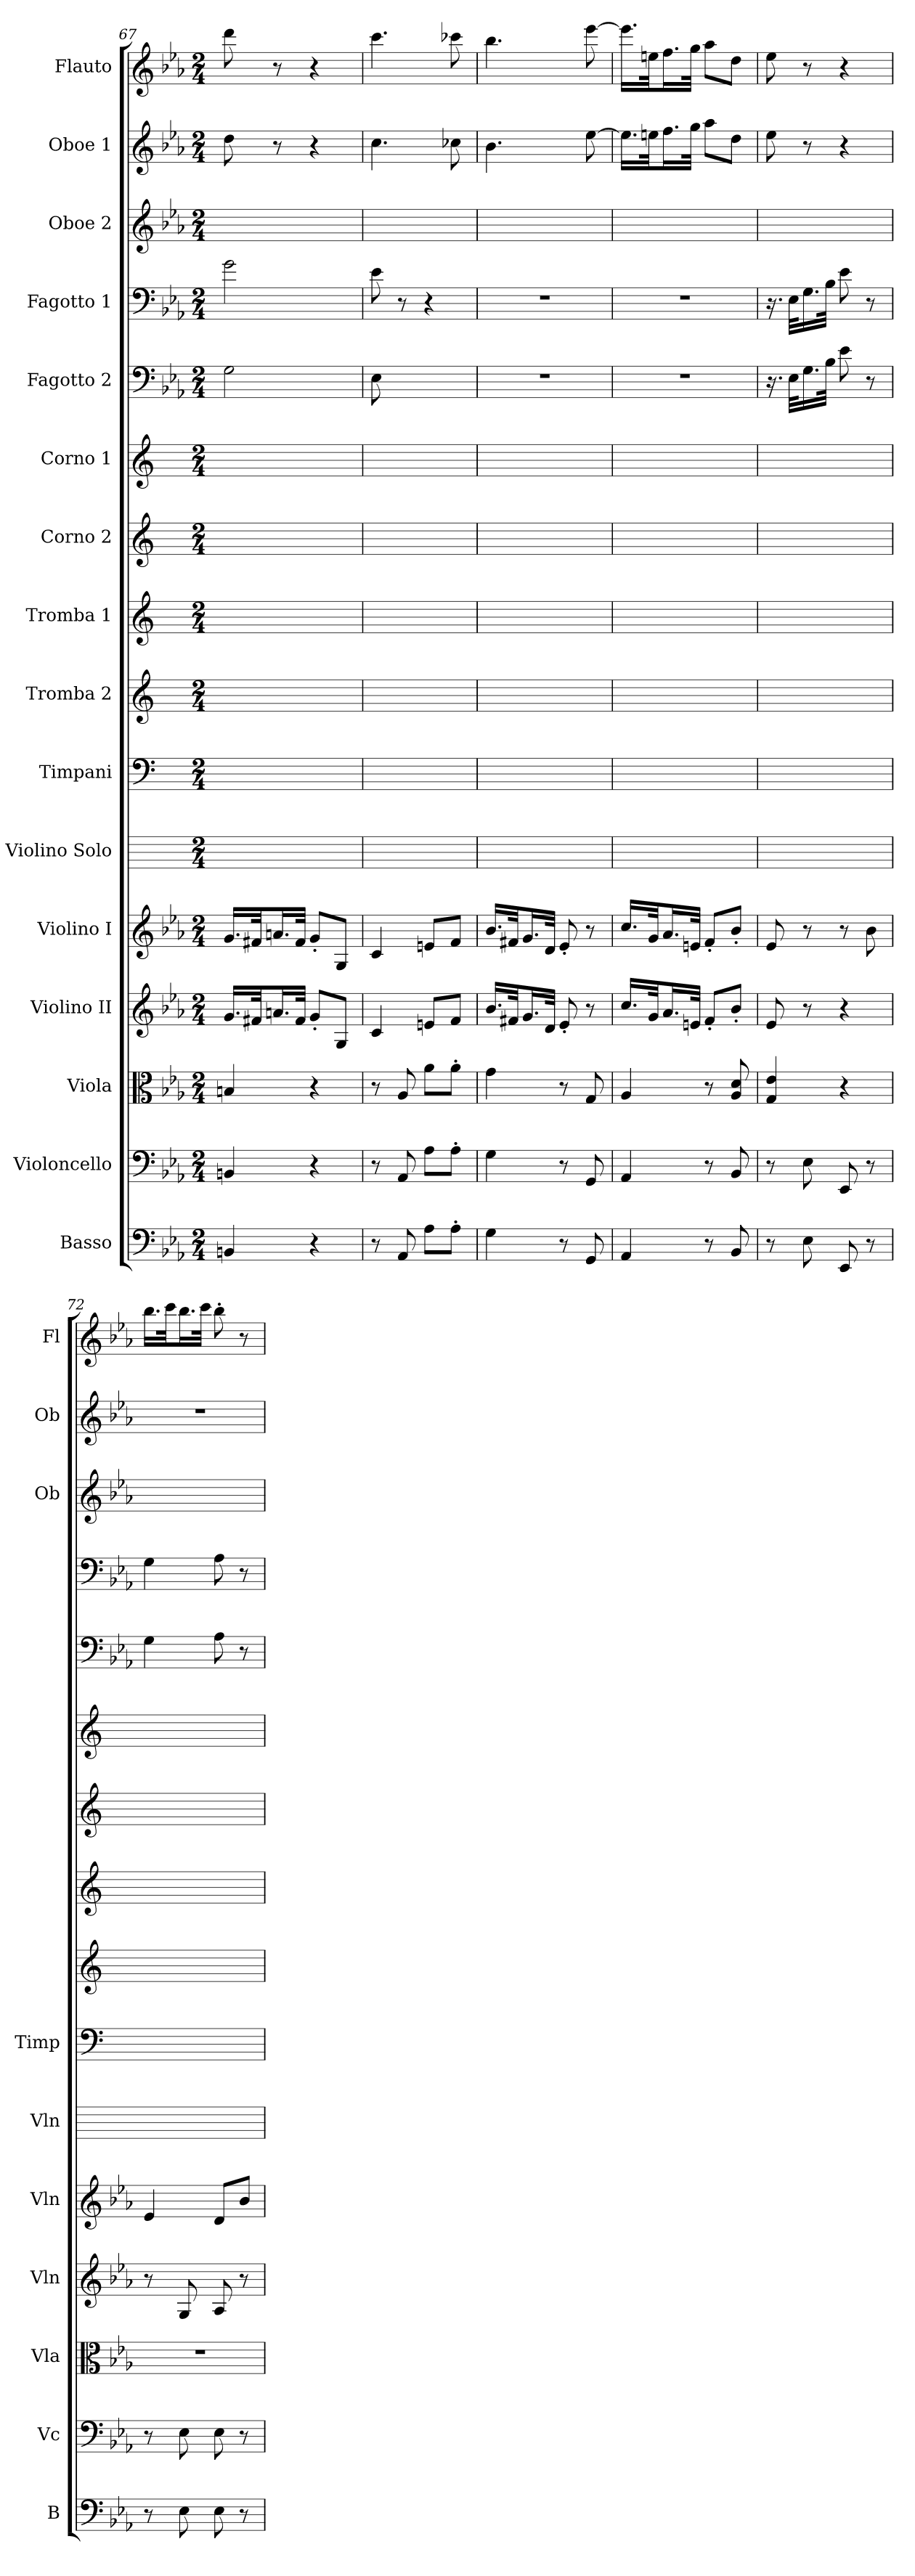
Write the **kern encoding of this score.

**kern	**kern	**kern	**kern	**kern	**kern	**kern	**kern	**kern	**kern	**kern	**kern	**kern	**kern	**kern	**kern
*part16	*part15	*part14	*part13	*part12	*part11	*part10	*part9	*part8	*part7	*part6	*part5	*part4	*part3	*part2	*part1
*staff16	*staff15	*staff14	*staff13	*staff12	*staff11	*staff10	*staff9	*staff8	*staff7	*staff6	*staff5	*staff4	*staff3	*staff2	*staff1
*I"Basso	*I"Violoncello	*I"Viola	*I"Violino II	*I"Violino I	*I"Violino Solo	*I"Timpani	*I"Tromba 2	*I"Tromba 1	*I"Corno 2	*I"Corno 1	*I"Fagotto 2	*I"Fagotto 1	*I"Oboe 2	*I"Oboe 1	*I"Flauto
*I'B	*I'Vc	*I'Vla	*I'Vln	*I'Vln	*I'Vln	*I'Timp	*	*	*	*	*	*	*I'Ob	*I'Ob	*I'Fl
*clefF4	*clefF4	*clefC3	*clefG2	*clefG2	*	*clefF4	*clefG2	*clefG2	*clefG2	*clefG2	*clefF4	*clefF4	*clefG2	*clefG2	*clefG2
*ITrd7c12	*	*	*	*	*	*	*	*	*ITrd7c12	*ITrd7c12	*	*	*	*	*
*k[b-e-a-]	*k[b-e-a-]	*k[b-e-a-]	*k[b-e-a-]	*k[b-e-a-]	*	*	*	*	*	*	*k[b-e-a-]	*k[b-e-a-]	*k[b-e-a-]	*k[b-e-a-]	*k[b-e-a-]
*M2/4	*M2/4	*M2/4	*M2/4	*M2/4	*M2/4	*M2/4	*M2/4	*M2/4	*M2/4	*M2/4	*M2/4	*M2/4	*M2/4	*M2/4	*M2/4
=67	=67	=67	=67	=67	=67	=67	=67	=67	=67	=67	=67	=67	=67	=67	=67
4BBBn	4BBn	4Bn	16.g/LL	16.g/LL	2ryy	2ryy	2ryy	2ryy	2ryy	2ryy	2G	2g	2ryy	8dd	8ddd
.	.	.	32f#X/Jk	32f#X/Jk	.	.	.	.	.	.	.	.	.	.	.
.	.	.	16.an/L	16.an/L	.	.	.	.	.	.	.	.	.	8r	8r
.	.	.	32f#/JJk	32f#/JJk	.	.	.	.	.	.	.	.	.	.	.
4r	4r	4r	8g'/L	8g'/L	.	.	.	.	.	.	.	.	.	4r	4r
.	.	.	8G/J	8G/J	.	.	.	.	.	.	.	.	.	.	.
=68	=68	=68	=68	=68	=68	=68	=68	=68	=68	=68	=68	=68	=68	=68	=68
8r	8r	8r	4c	4c	2ryy	2ryy	2ryy	2ryy	2ryy	2ryy	8E-	8e-	2ryy	4.cc	4.ccc
8AAA-	8AA-	8A-	.	.	.	.	.	.	.	.	8ryy	8r	.	.	.
8AA-\L	8A-\L	8a-\L	8en/L	8en/L	.	.	.	.	.	.	4ryy	4r	.	.	.
8AA-'\J	8A-'\J	8a-'\J	8f/J	8f/J	.	.	.	.	.	.	.	.	.	8cc-X	8ccc-X
=69	=69	=69	=69	=69	=69	=69	=69	=69	=69	=69	=69	=69	=69	=69	=69
4GG	4G	4g	16.b-/LL	16.b-/LL	2ryy	2ryy	2ryy	2ryy	2ryy	2ryy	2r	2r	2ryy	4.b-	4.bb-
.	.	.	32f#X/Jk	32f#X/Jk	.	.	.	.	.	.	.	.	.	.	.
.	.	.	16.g/L	16.g/L	.	.	.	.	.	.	.	.	.	.	.
.	.	.	32d/JJk	32d/JJk	.	.	.	.	.	.	.	.	.	.	.
8r	8r	8r	8e-'	8e-'	.	.	.	.	.	.	.	.	.	.	.
8GGG	8GG	8G	8r	8r	.	.	.	.	.	.	.	.	.	[8ee-	[8eee-
=70	=70	=70	=70	=70	=70	=70	=70	=70	=70	=70	=70	=70	=70	=70	=70
4AAA-	4AA-	4A-	16.cc/LL	16.cc/LL	2ryy	2ryy	2ryy	2ryy	2ryy	2ryy	2r	2r	2ryy	16.ee-\LL]	16.eee-\LL]
.	.	.	32g/Jk	32g/Jk	.	.	.	.	.	.	.	.	.	32een\Jk	32een\Jk
.	.	.	16.a-/L	16.a-/L	.	.	.	.	.	.	.	.	.	16.ff\L	16.ff\L
.	.	.	32en/JJk	32en/JJk	.	.	.	.	.	.	.	.	.	32gg\JJk	32gg\JJk
8r	8r	8r	8f'/L	8f'/L	.	.	.	.	.	.	.	.	.	8aa-\L	8aa-\L
8BBB-	8BB-	8A- 8d	8b-'/J	8b-'/J	.	.	.	.	.	.	.	.	.	8dd\J	8dd\J
=71	=71	=71	=71	=71	=71	=71	=71	=71	=71	=71	=71	=71	=71	=71	=71
8r	8r	4G 4e-	8e-	8e-	2ryy	2ryy	2ryy	2ryy	2ryy	2ryy	16.r	16.r	2ryy	8ee-	8ee-
.	.	.	.	.	.	.	.	.	.	.	32E-\KLL	32E-\KLL	.	.	.
8EE-	8E-	.	8r	8r	.	.	.	.	.	.	16.G\	16.G\	.	8r	8r
.	.	.	.	.	.	.	.	.	.	.	32B-\JJk	32B-\JJk	.	.	.
8EEE-	8EE-	4r	4r	8r	.	.	.	.	.	.	8e-	8e-	.	4r	4r
8r	8r	.	.	8b-	.	.	.	.	.	.	8r	8r	.	.	.
=72	=72	=72	=72	=72	=72	=72	=72	=72	=72	=72	=72	=72	=72	=72	=72
8r	8r	2r	8r	4e-	2ryy	2ryy	2ryy	2ryy	2ryy	2ryy	4G	4G	2ryy	2r	16.bb-\LL
.	.	.	.	.	.	.	.	.	.	.	.	.	.	.	32ccc\Jk
8EE-	8E-	.	8G	.	.	.	.	.	.	.	.	.	.	.	16.bb-\L
.	.	.	.	.	.	.	.	.	.	.	.	.	.	.	32ccc\JJk
8EE-	8E-	.	8A-	8d/L	.	.	.	.	.	.	8A-	8A-	.	.	8bb-'
8r	8r	.	8r	8b-/J	.	.	.	.	.	.	8r	8r	.	.	8r
=	=	=	=	=	=	=	=	=	=	=	=	=	=	=	=
*-	*-	*-	*-	*-	*-	*-	*-	*-	*-	*-	*-	*-	*-	*-	*-
